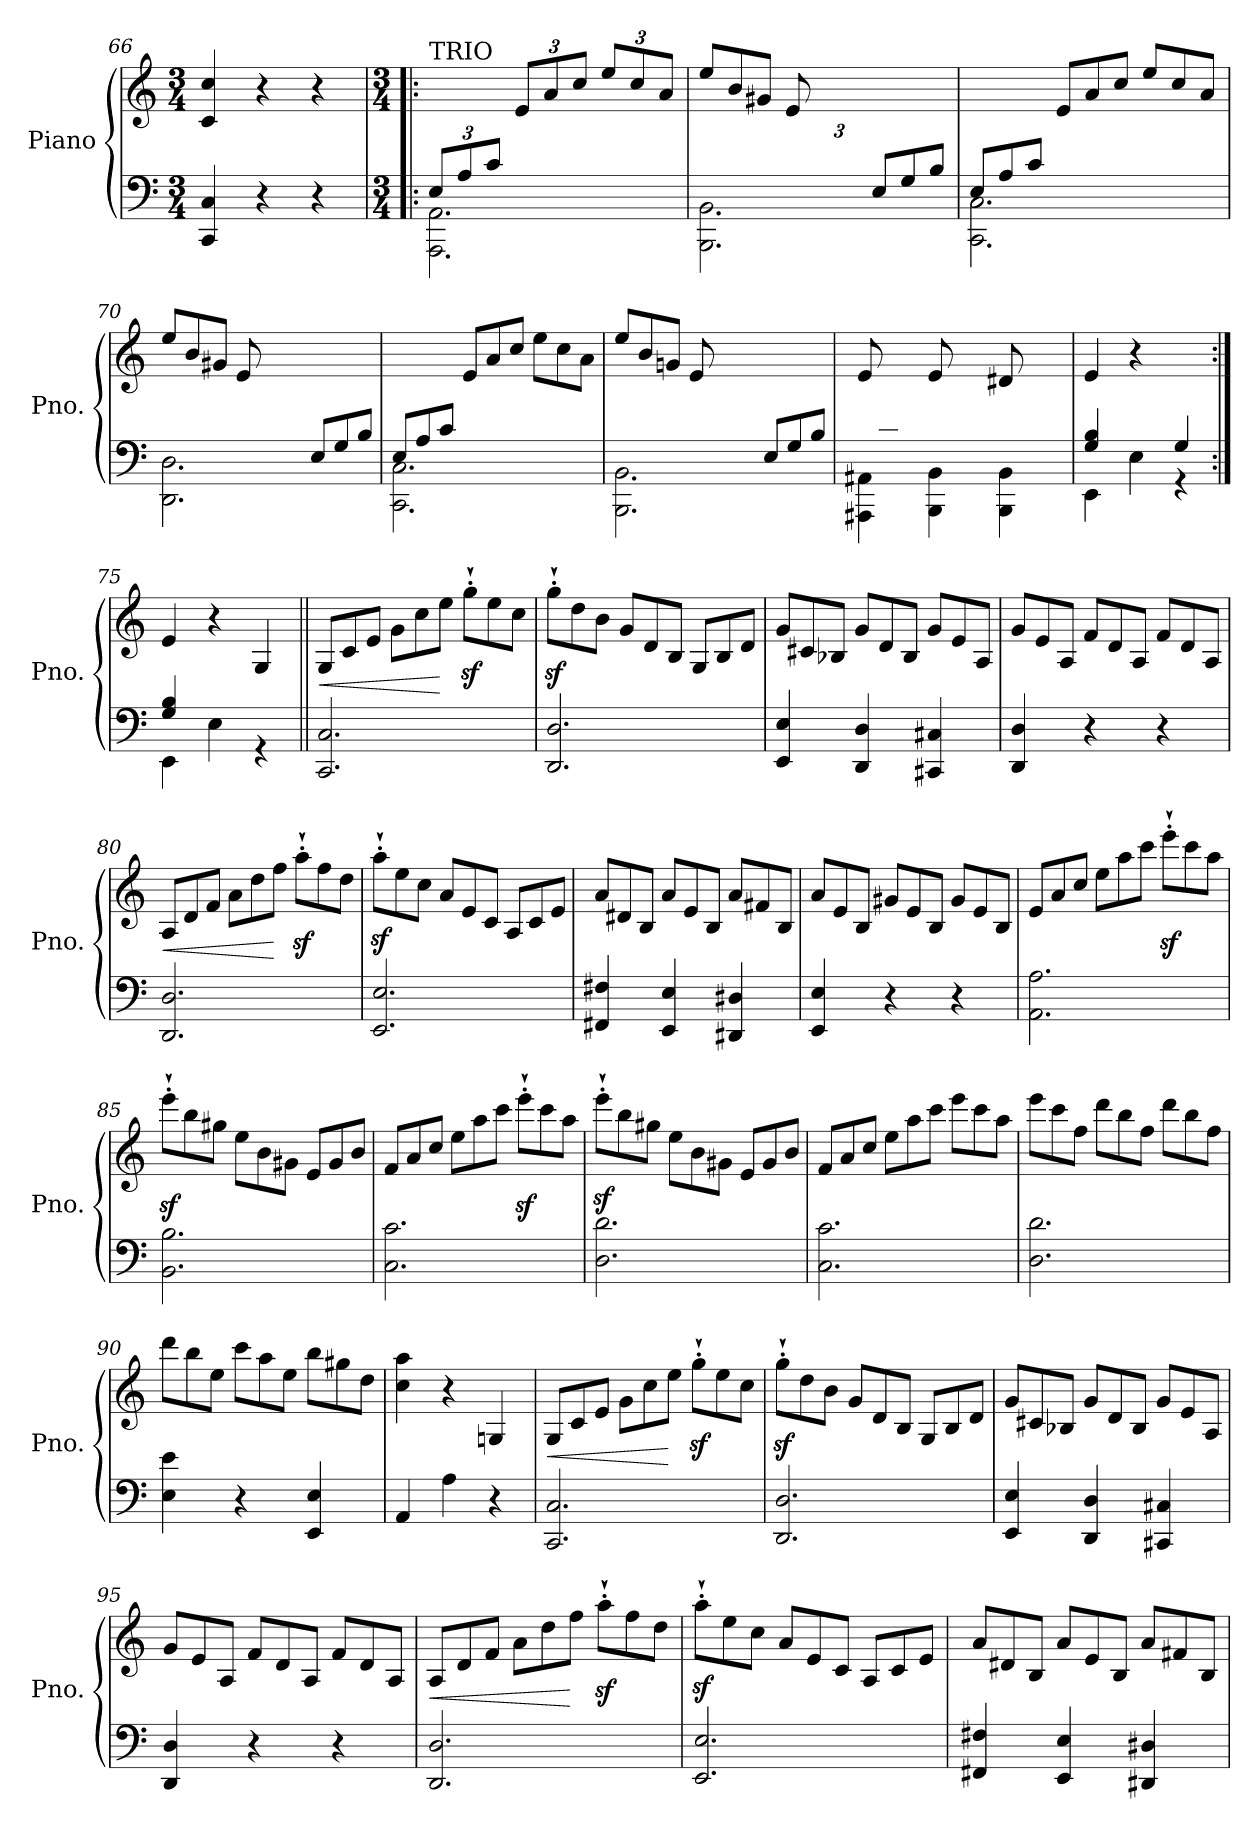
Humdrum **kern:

**kern	**kern	**dynam
*part1	*part1	*part1
*staff2	*staff1	*staff1/2
*I"Piano	*	*
*I'Pno.	*	*
*clefF4	*clefG2	*
*k[]	*k[]	*
*C:	*C:	*
*M3/4	*M3/4	*
=66	=66	=66
4CC/ 4C/	4c/ 4cc/	.
4r	4r	.
4r	4r	.
!!LO:PB:g=z
=67!|:	=67!|:	=67!|:
*M3/4	*M3/4	*
*Xbrackettup	*	*
*^	*	*
!	!	!LO:TX:a:t=TRIO	!
12E/L	2.AAA\ 2.AA\	4ryy	.
12A/	.	.	.
12c/J	.	.	.
*	*	*Xbrackettup	*
2ryy	.	12e/L	.
.	.	12a/	.
.	.	12cc/J	.
.	.	12ee/L	.
.	.	12cc/	.
.	.	12a/J	.
=68	=68	=68	=68
*	*	*Xtuplet	*
3ryy	2.BBB\ 2.BB\	12ee/L	.
.	.	12b/	.
.	.	12g#X/J	.
.	.	12e/L	.
12B/	.	12%5ryy	.
12G#X/J	.	.	.
*Xtuplet	*	*	*
12E/L	.	.	.
12G#/	.	.	.
12B/J	.	.	.
=69	=69	=69	=69
12E/L	2.CC\ 2.C\	4ryy	.
12A/	.	.	.
12c/J	.	.	.
2ryy	.	12e/L	.
.	.	12a/	.
.	.	12cc/J	.
.	.	12ee/L	.
.	.	12cc/	.
.	.	12a/J	.
=70	=70	=70	=70
3ryy	2.DD\ 2.D\	12ee/L	.
.	.	12b/	.
.	.	12g#X/J	.
.	.	12e/L	.
12B/	.	12%5ryy	.
12G#X/J	.	.	.
12E/L	.	.	.
12G#/	.	.	.
12B/J	.	.	.
!!LO:LB:g=z
=71	=71	=71	=71
12E/L	2.CC\ 2.C\	4ryy	.
12A/	.	.	.
12c/J	.	.	.
2ryy	.	12e/L	.
.	.	12a/	.
.	.	12cc/J	.
.	.	12ee\L	.
.	.	12cc\	.
.	.	12a\J	.
=72	=72	=72	=72
3ryy	2.BBB\ 2.BB\	12ee/L	.
.	.	12b/	.
.	.	12gn/J	.
.	.	12e/L	.
12B/	.	12%5ryy	.
12Gn/J	.	.	.
12E/L	.	.	.
12G/	.	.	.
12B/J	.	.	.
=73	=73	=73	=73
12ryy	4AAA#X\ 4AA#X\	12e/L	.
12c#X/	.	6ryy	.
12G/J	.	.	.
12ryy	4BBB\ 4BB\	12e/L	.
12B/	.	6ryy	.
12G/J	.	.	.
12ryy	4BBB\ 4BB\	12d#X/L	.
12B/	.	6ryy	.
12F#X/J	.	.	.
=74	=74	=74	=74
*	*^	*	*
2ryy	4G/ 4B/	4EE\	4e/	.
.	2ryy	4E\	4r	.
4G/	.	4rGG	4ryy	.
*	*v	*v	*	*
=75:|!	=75:|!	=75:|!	=75:|!
4G/ 4B/	4EE\	4e/	.
2ryy	4E\	4r	.
.	4rGG	4G/	.
!!LO:LB:g=z
=76||	=76||	=76||	=76||
!	!	!	!LO:HP:b
*v	*v	*	*
2.CC/ 2.C/	12G/L	<
.	12c/	.
.	12e/J	.
.	12g\L	.
.	12cc\	.
.	12ee\J	[
.	12ggz<`'\L	.
.	12ee\	.
.	12cc\J	.
=77	=77	=77
2.DD/ 2.D/	12ggz<`'\L	.
.	12dd\	.
.	12b\J	.
.	12g/L	.
.	12d/	.
.	12B/J	.
.	12G/L	.
.	12B/	.
.	12d/J	.
=78	=78	=78
4EE/ 4E/	12g/L	.
.	12c#X/	.
.	12B-X/J	.
4DD/ 4D/	12g/L	.
.	12d/	.
.	12B-/J	.
4CC#X/ 4C#X/	12g/L	.
.	12e/	.
.	12A/J	.
=79	=79	=79
4DD/ 4D/	12g/L	.
.	12e/	.
.	12A/J	.
4r	12f/L	.
.	12d/	.
.	12A/J	.
4r	12f/L	.
.	12d/	.
.	12A/J	.
!!LO:LB:g=z
=80	=80	=80
!	!	!LO:HP:b
2.DD/ 2.D/	12A/L	<
.	12d/	.
.	12f/J	.
.	12a\L	.
.	12dd\	.
.	12ff\J	[
.	12aaz<`'\L	.
.	12ff\	.
.	12dd\J	.
=81	=81	=81
2.EE/ 2.E/	12aaz<`'\L	.
.	12ee\	.
.	12cc\J	.
.	12a/L	.
.	12e/	.
.	12c/J	.
.	12A/L	.
.	12c/	.
.	12e/J	.
=82	=82	=82
4FF#X/ 4F#X/	12a/L	.
.	12d#X/	.
.	12B/J	.
4EE/ 4E/	12a/L	.
.	12e/	.
.	12B/J	.
4DD#X/ 4D#X/	12a/L	.
.	12f#X/	.
.	12B/J	.
=83	=83	=83
4EE/ 4E/	12a/L	.
.	12e/	.
.	12B/J	.
4r	12g#X/L	.
.	12e/	.
.	12B/J	.
4r	12g#/L	.
.	12e/	.
.	12B/J	.
!!LO:LB:g=z
=84	=84	=84
2.AA\ 2.A\	12e/L	.
.	12a/	.
.	12cc/J	.
.	12ee\L	.
.	12aa\	.
.	12ccc\J	.
.	12eeez<`'\L	.
.	12ccc\	.
.	12aa\J	.
=85	=85	=85
2.BB\ 2.B\	12eeez<`'\L	.
.	12bb\	.
.	12gg#X\J	.
.	12ee\L	.
.	12b\	.
.	12g#X\J	.
.	12e/L	.
.	12g#/	.
.	12b/J	.
=86	=86	=86
2.C\ 2.c\	12f/L	.
.	12a/	.
.	12cc/J	.
.	12ee\L	.
.	12aa\	.
.	12ccc\J	.
.	12eeez<`'\L	.
.	12ccc\	.
.	12aa\J	.
=87	=87	=87
2.D\ 2.d\	12eeez<`'\L	.
.	12bb\	.
.	12gg#X\J	.
.	12ee\L	.
.	12b\	.
.	12g#X\J	.
.	12e/L	.
.	12g#/	.
.	12b/J	.
!!LO:PB:g=z
=88	=88	=88
2.C\ 2.c\	12f/L	.
.	12a/	.
.	12cc/J	.
.	12ee\L	.
.	12aa\	.
.	12ccc\J	.
.	12eee\L	.
.	12ccc\	.
.	12aa\J	.
=89	=89	=89
2.D\ 2.d\	12eee\L	.
.	12ccc\	.
.	12ff\J	.
.	12ddd\L	.
.	12bb\	.
.	12ff\J	.
.	12ddd\L	.
.	12bb\	.
.	12ff\J	.
=90	=90	=90
4E\ 4e\	12ddd\L	.
.	12bb\	.
.	12ee\J	.
4r	12ccc\L	.
.	12aa\	.
.	12ee\J	.
4EE/ 4E/	12bb\L	.
.	12gg#X\	.
.	12dd\J	.
=91	=91	=91
4AA/	4cc\ 4aa\	.
4A\	4r	.
4r	4Gn/	.
=92	=92	=92
!	!	!LO:HP:b
2.CC/ 2.C/	12G/L	<
.	12c/	.
.	12e/J	.
.	12g\L	.
.	12cc\	.
.	12ee\J	[
.	12ggz<`'\L	.
.	12ee\	.
.	12cc\J	.
!!LO:LB:g=z
=93	=93	=93
2.DD/ 2.D/	12ggz<`'\L	.
.	12dd\	.
.	12b\J	.
.	12g/L	.
.	12d/	.
.	12B/J	.
.	12G/L	.
.	12B/	.
.	12d/J	.
=94	=94	=94
4EE/ 4E/	12g/L	.
.	12c#X/	.
.	12B-X/J	.
4DD/ 4D/	12g/L	.
.	12d/	.
.	12B-/J	.
4CC#X/ 4C#X/	12g/L	.
.	12e/	.
.	12A/J	.
=95	=95	=95
4DD/ 4D/	12g/L	.
.	12e/	.
.	12A/J	.
4r	12f/L	.
.	12d/	.
.	12A/J	.
4r	12f/L	.
.	12d/	.
.	12A/J	.
=96	=96	=96
!	!	!LO:HP:b
2.DD/ 2.D/	12A/L	<
.	12d/	.
.	12f/J	.
.	12a\L	.
.	12dd\	.
.	12ff\J	[
.	12aaz<`'\L	.
.	12ff\	.
.	12dd\J	.
!!LO:LB:g=z
=97	=97	=97
2.EE/ 2.E/	12aaz<`'\L	.
.	12ee\	.
.	12cc\J	.
.	12a/L	.
.	12e/	.
.	12c/J	.
.	12A/L	.
.	12c/	.
.	12e/J	.
=98	=98	=98
4FF#X/ 4F#X/	12a/L	.
.	12d#X/	.
.	12B/J	.
4EE/ 4E/	12a/L	.
.	12e/	.
.	12B/J	.
4DD#X/ 4D#X/	12a/L	.
.	12f#X/	.
.	12B/J	.
=	=	=
*-	*-	*-
